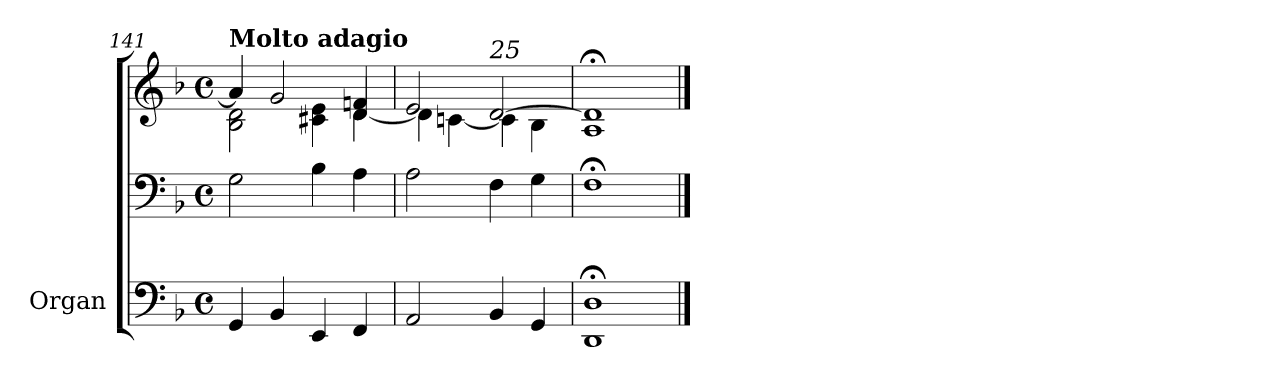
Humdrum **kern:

**kern	**kern	**kern
*part1	*part1	*part1
*staff3	*staff2	*staff1
*I"Organ	*	*
*clefF4	*clefF4	*clefG2
*k[b-]	*k[b-]	*k[b-]
*M4/4	*M4/4	*M4/4
*met(c)	*met(c)	*met(c)
=141	=141	=141
*	*	*^
*	*	*	*^
!	!	!LO:TX:a:B:t=Molto adagio	!	!
4GG/	2G\	4a/]	2B-\ 2d\	2.ryy
4BB-/	.	2g/	.	.
4EE/	4B-\	.	4c#X\ 4e\	.
4FF/	4A\	4fn/	[4d\	4d/
*	*	*	*v	*v
=142	=142	=142	=142
2AA/	2A\	2e/	4d\]
.	.	.	[4cn\
!	!	!LO:TX:a:i:t=25	!
4BB-/	4F\	[2d/	4c\]
4GG/	4G\	.	4B-\
*	*	*v	*v
=143	=143	=143
1DD;< 1D;<	1F;<	1A;< 1d];<
==	==	==
*-	*-	*-
